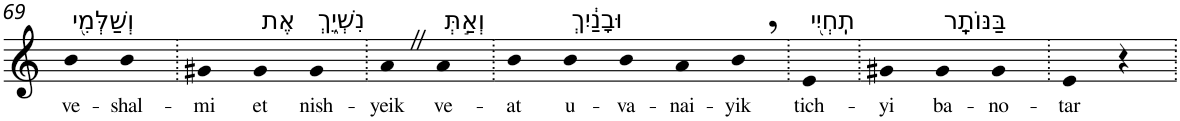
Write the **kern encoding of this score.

**kern	**text
*part1	*part1
*staff1	*staff1
*I"Piano	*
*I'Pno	*
!!LO:PB:g=z
*clefG2	*
*k[]	*
=69	=69
!LO:TX:a:t=וְשַׁלְּמִ֖י	!
!	!LO:LY:b
4b	ve-
!	!LO:LY:b
4b	-shal-
=70.	=70.
!	!LO:LY:b
4g#X	-mi
!LO:TX:a:t=אֶת	!
!	!LO:LY:b
4g#	et
!LO:TX:a:t=נִשְׁיֵ֑ךְ	!
!	!LO:LY:b
4g#	nish-
=71.	=71.
!	!LO:LY:b
4aZ	-yeik
!LO:TX:a:t=וְאַ֣תְּ	!
!	!LO:LY:b
4a	ve-
=72.	=72.
!	!LO:LY:b
4b	-at
!LO:TX:a:t=וּבָנַ֔יִךְ	!
!	!LO:LY:b
4b	u-
!	!LO:LY:b
4b	-va-
!	!LO:LY:b
4a	-nai-
!	!LO:LY:b
4b,	-yik
=73.	=73.
!LO:TX:a:t=תִֽחְיִ֖י	!
!	!LO:LY:b
4e	tich-
=74.	=74.
!	!LO:LY:b
4g#X	-yi
!LO:TX:a:t=בַּנּוֹתָֽר	!
!	!LO:LY:b
4g#	ba-
!	!LO:LY:b
4g#	-no-
=75.	=75.
!	!LO:LY:b
4e	-tar
4r	.
=.	=.
*-	*-
